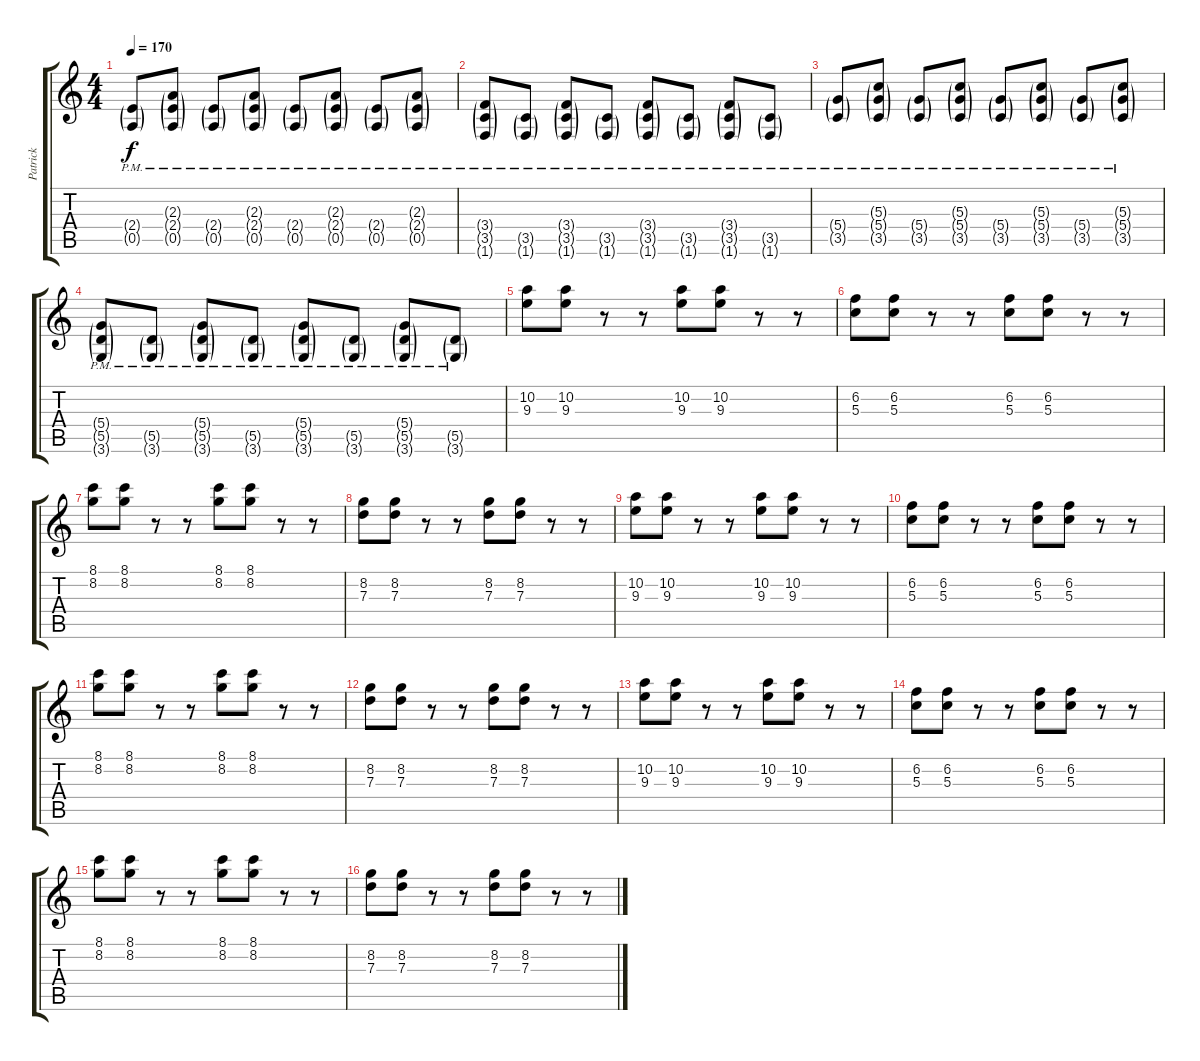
\track ("Patrick" "Patrick") {instrument distortionguitar}
\staff {score tabs}
\tuning (E4 B3 G3 D3 A2 E2) {hide}
\ts (4 4)
\tempo 170
\clef g2
\ks c
(2.4{g pm} 0.5{g pm}).8{dy f} (2.3{g pm} 2.4{g pm} 0.5{g pm}).8 (2.4{g pm} 0.5{g pm}).8 (2.3{g pm} 2.4{g pm} 0.5{g pm}).8 (2.4{g pm} 0.5{g pm}).8 (2.3{g pm} 2.4{g pm} 0.5{g pm}).8 (2.4{g pm} 0.5{g pm}).8 (2.3{g pm} 2.4{g pm} 0.5{g pm}).8 |
(3.4{g pm} 3.5{g pm} 1.6{g pm}).8 (3.5{g pm} 1.6{g pm}).8 (3.4{g pm} 3.5{g pm} 1.6{g pm}).8 (3.5{g pm} 1.6{g pm}).8 (3.4{g pm} 3.5{g pm} 1.6{g pm}).8 (3.5{g pm} 1.6{g pm}).8 (3.4{g pm} 3.5{g pm} 1.6{g pm}).8 (3.5{g pm} 1.6{g pm}).8 |
(5.4{g pm} 3.5{g pm}).8 (5.3{g pm} 5.4{g pm} 3.5{g pm}).8 (5.4{g pm} 3.5{g pm}).8 (5.3{g pm} 5.4{g pm} 3.5{g pm}).8 (5.4{g pm} 3.5{g pm}).8 (5.3{g pm} 5.4{g pm} 3.5{g pm}).8 (5.4{g pm} 3.5{g pm}).8 (5.3{g pm} 5.4{g pm} 3.5{g pm}).8 |
(5.4{g pm} 5.5{g pm} 3.6{g pm}).8 (5.5{g pm} 3.6{g pm}).8 (5.4{g pm} 5.5{g pm} 3.6{g pm}).8 (5.5{g pm} 3.6{g pm}).8 (5.4{g pm} 5.5{g pm} 3.6{g pm}).8 (5.5{g pm} 3.6{g pm}).8 (5.4{g pm} 5.5{g pm} 3.6{g pm}).8 (5.5{g pm} 3.6{g pm}).8 |
(10.2 9.3).8 (10.2 9.3).8 r.8 r.8 (10.2 9.3).8 (10.2 9.3).8 r.8 r.8 |
(6.2 5.3).8 (6.2 5.3).8 r.8 r.8 (6.2 5.3).8 (6.2 5.3).8 r.8 r.8 |
(8.1 8.2).8 (8.1 8.2).8 r.8 r.8 (8.1 8.2).8 (8.1 8.2).8 r.8 r.8 |
(8.2 7.3).8 (8.2 7.3).8 r.8 r.8 (8.2 7.3).8 (8.2 7.3).8 r.8 r.8 |
(10.2 9.3).8 (10.2 9.3).8 r.8 r.8 (10.2 9.3).8 (10.2 9.3).8 r.8 r.8 |
(6.2 5.3).8 (6.2 5.3).8 r.8 r.8 (6.2 5.3).8 (6.2 5.3).8 r.8 r.8 |
(8.1 8.2).8 (8.1 8.2).8 r.8 r.8 (8.1 8.2).8 (8.1 8.2).8 r.8 r.8 |
(8.2 7.3).8 (8.2 7.3).8 r.8 r.8 (8.2 7.3).8 (8.2 7.3).8 r.8 r.8 |
(10.2 9.3).8 (10.2 9.3).8 r.8 r.8 (10.2 9.3).8 (10.2 9.3).8 r.8 r.8 |
(6.2 5.3).8 (6.2 5.3).8 r.8 r.8 (6.2 5.3).8 (6.2 5.3).8 r.8 r.8 |
(8.1 8.2).8 (8.1 8.2).8 r.8 r.8 (8.1 8.2).8 (8.1 8.2).8 r.8 r.8 |
(8.2 7.3).8 (8.2 7.3).8 r.8 r.8 (8.2 7.3).8 (8.2 7.3).8 r.8 r.8
